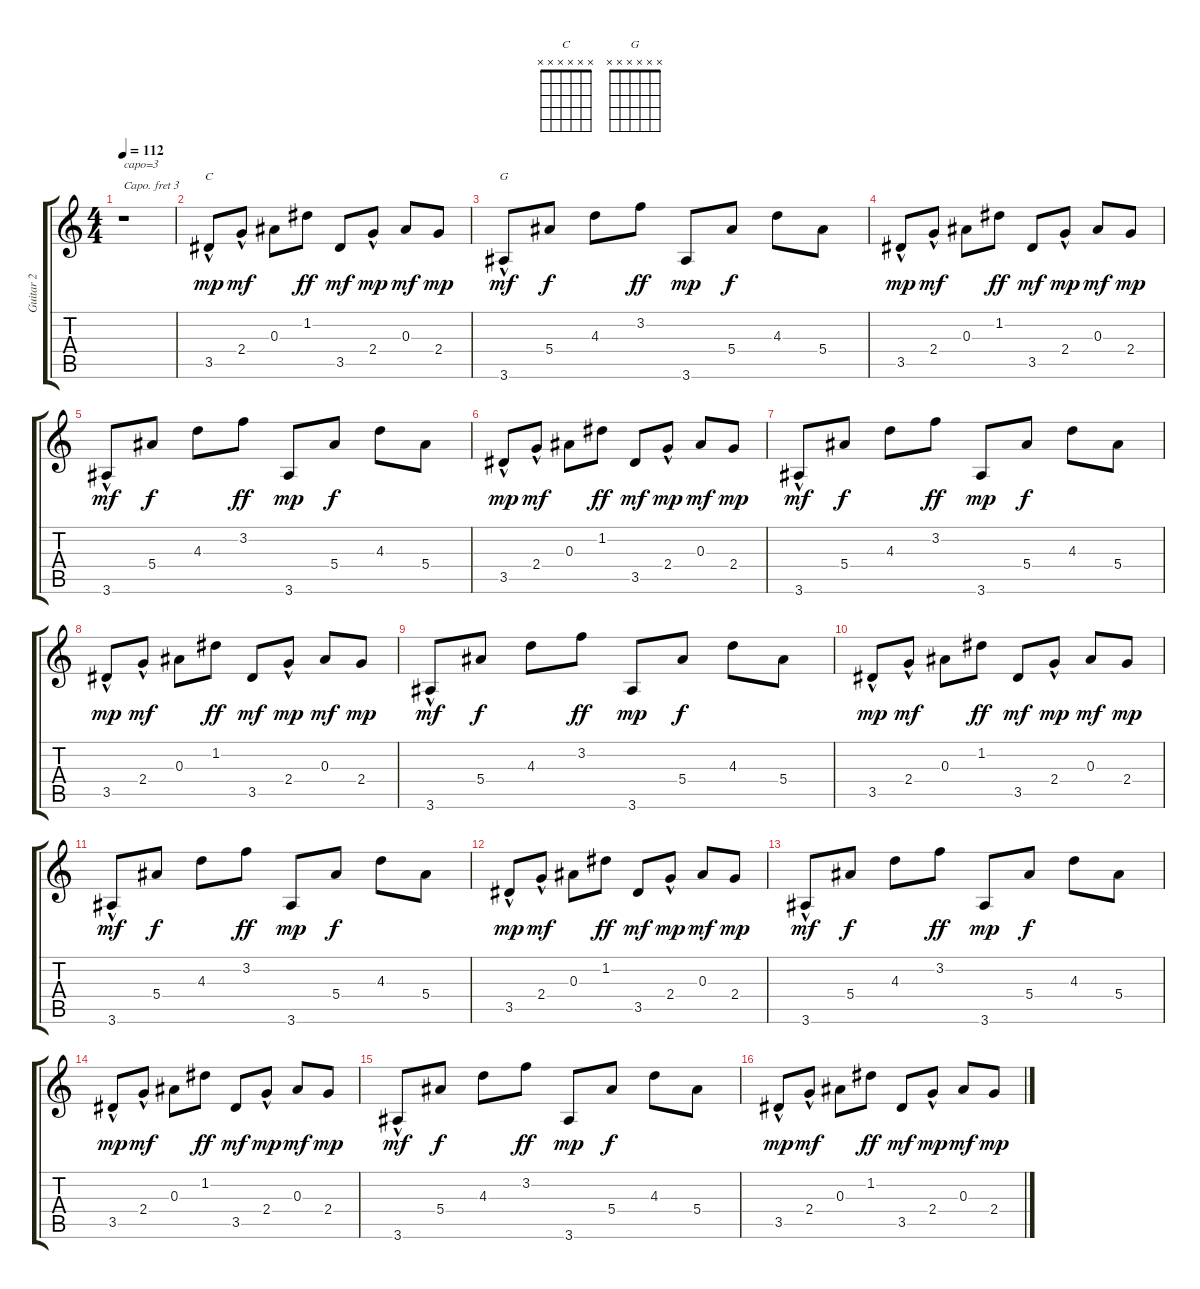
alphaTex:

\track ("Guitar 2" "Guitar 2") {instrument electricguitarjazz}
\staff {score tabs}
\capo 3
\tuning (E4 B3 G3 D3 A2 E2) {hide}
\chord ("C" x x x x x x) {firstfret 0}
\chord ("G" x x x x x x) {firstfret 0}
\ts (4 4)
\tempo 112
\clef g2
\ks c
r.1{txt "capo=3" dy mp instrument electricguitarjazz} |
3.5{hac}.8{ch "C"} 2.4{hac}.8{dy mf} 0.3.8 1.2.8{dy ff} 3.5.8{dy mf} 2.4{hac}.8{dy mp} 0.3.8{dy mf} 2.4.8{dy mp} |
3.6{hac}.8{ch "G" dy mf} 5.4.8{dy f} 4.3.8 3.2.8{dy ff} 3.6.8{dy mp} 5.4.8{dy f} 4.3.8 5.4.8 |
3.5{hac}.8{dy mp} 2.4{hac}.8{dy mf} 0.3.8 1.2.8{dy ff} 3.5.8{dy mf} 2.4{hac}.8{dy mp} 0.3.8{dy mf} 2.4.8{dy mp} |
3.6{hac}.8{dy mf} 5.4.8{dy f} 4.3.8 3.2.8{dy ff} 3.6.8{dy mp} 5.4.8{dy f} 4.3.8 5.4.8 |
3.5{hac}.8{dy mp} 2.4{hac}.8{dy mf} 0.3.8 1.2.8{dy ff} 3.5.8{dy mf} 2.4{hac}.8{dy mp} 0.3.8{dy mf} 2.4.8{dy mp} |
3.6{hac}.8{dy mf} 5.4.8{dy f} 4.3.8 3.2.8{dy ff} 3.6.8{dy mp} 5.4.8{dy f} 4.3.8 5.4.8 |
3.5{hac}.8{dy mp} 2.4{hac}.8{dy mf} 0.3.8 1.2.8{dy ff} 3.5.8{dy mf} 2.4{hac}.8{dy mp} 0.3.8{dy mf} 2.4.8{dy mp} |
3.6{hac}.8{dy mf} 5.4.8{dy f} 4.3.8 3.2.8{dy ff} 3.6.8{dy mp} 5.4.8{dy f} 4.3.8 5.4.8 |
3.5{hac}.8{dy mp} 2.4{hac}.8{dy mf} 0.3.8 1.2.8{dy ff} 3.5.8{dy mf} 2.4{hac}.8{dy mp} 0.3.8{dy mf} 2.4.8{dy mp} |
3.6{hac}.8{dy mf} 5.4.8{dy f} 4.3.8 3.2.8{dy ff} 3.6.8{dy mp} 5.4.8{dy f} 4.3.8 5.4.8 |
3.5{hac}.8{dy mp} 2.4{hac}.8{dy mf} 0.3.8 1.2.8{dy ff} 3.5.8{dy mf} 2.4{hac}.8{dy mp} 0.3.8{dy mf} 2.4.8{dy mp} |
3.6{hac}.8{dy mf} 5.4.8{dy f} 4.3.8 3.2.8{dy ff} 3.6.8{dy mp} 5.4.8{dy f} 4.3.8 5.4.8 |
3.5{hac}.8{dy mp} 2.4{hac}.8{dy mf} 0.3.8 1.2.8{dy ff} 3.5.8{dy mf} 2.4{hac}.8{dy mp} 0.3.8{dy mf} 2.4.8{dy mp} |
3.6{hac}.8{dy mf} 5.4.8{dy f} 4.3.8 3.2.8{dy ff} 3.6.8{dy mp} 5.4.8{dy f} 4.3.8 5.4.8 |
3.5{hac}.8{dy mp} 2.4{hac}.8{dy mf} 0.3.8 1.2.8{dy ff} 3.5.8{dy mf} 2.4{hac}.8{dy mp} 0.3.8{dy mf} 2.4.8{dy mp}
